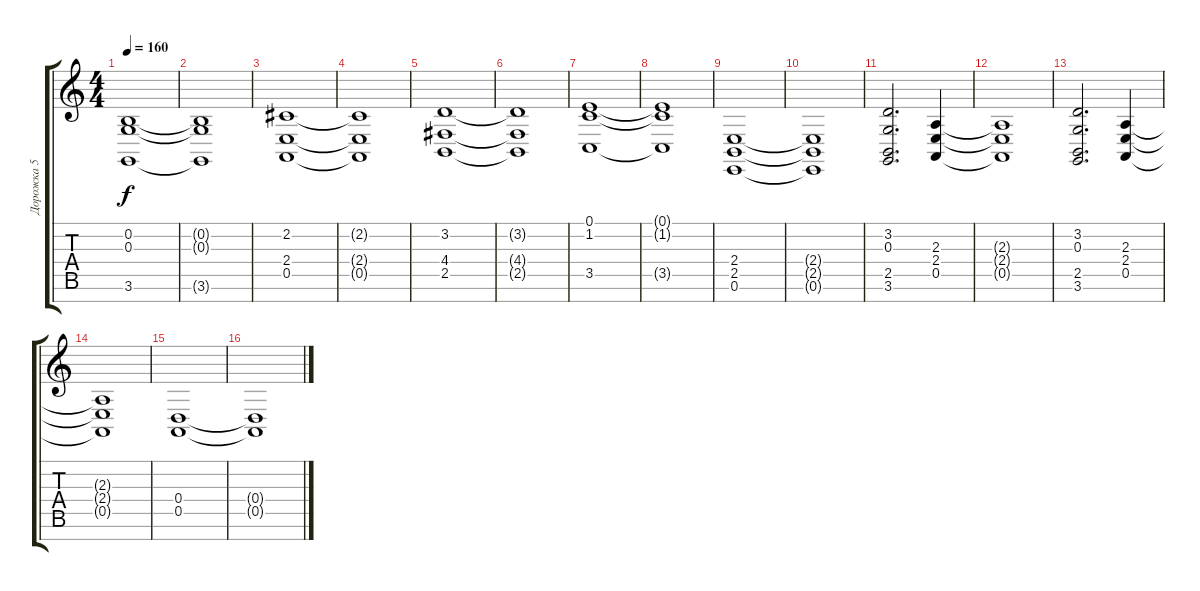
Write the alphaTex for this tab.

\track ("Дорожка 5" "Дорожка 5") {instrument churchorgan}
\staff {score tabs}
\tuning (E4 B3 G3 D3 A2 E2 B1) {hide}
\ts (4 4)
\tempo 160
\clef g2
\ks c
(0.2 0.3 3.6).1{dy f} |
(0.2{t} 0.3{t} 3.6{t}).1 |
(2.2 2.4 0.5).1 |
(2.2{t} 2.4{t} 0.5{t}).1 |
(3.2 4.4 2.5).1 |
(3.2{t} 4.4{t} 2.5{t}).1 |
(0.1 1.2 3.5).1 |
(0.1{t} 1.2{t} 3.5{t}).1 |
(2.4 2.5 0.6).1 |
(2.4{t} 2.5{t} 0.6{t}).1 |
(3.2 0.3 2.5 3.6).2{d} (2.3 2.4 0.5).4 |
(2.3{t} 2.4{t} 0.5{t}).1 |
(3.2 0.3 2.5 3.6).2{d} (2.3 2.4 0.5).4 |
(2.3{t} 2.4{t} 0.5{t}).1 |
(0.4 0.5).1 |
(0.4{t} 0.5{t}).1
